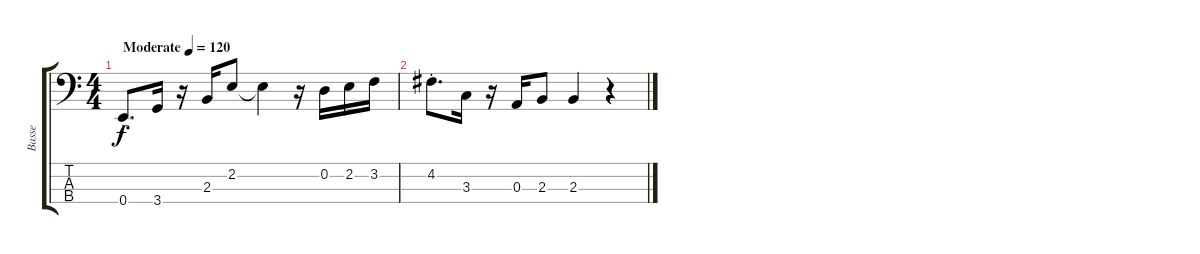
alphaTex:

\track ("Basse" "Basse") {instrument electricbassfinger}
\staff {score tabs}
\tuning (G2 D2 A1 E1) {hide}
\ts (4 4)
\tempo (120 "Moderate")
\clef f4
\ks c
0.4{st}.8{d dy f instrument electricbassfinger} 3.4.16 r.16 2.3.16 2.2.8 2.2{t}.4 r.16 0.2.16 2.2.16 3.2.16 |
4.2{st}.8{d} 3.3.16 r.16 0.3.16 2.3.8 2.3.4 r.4
